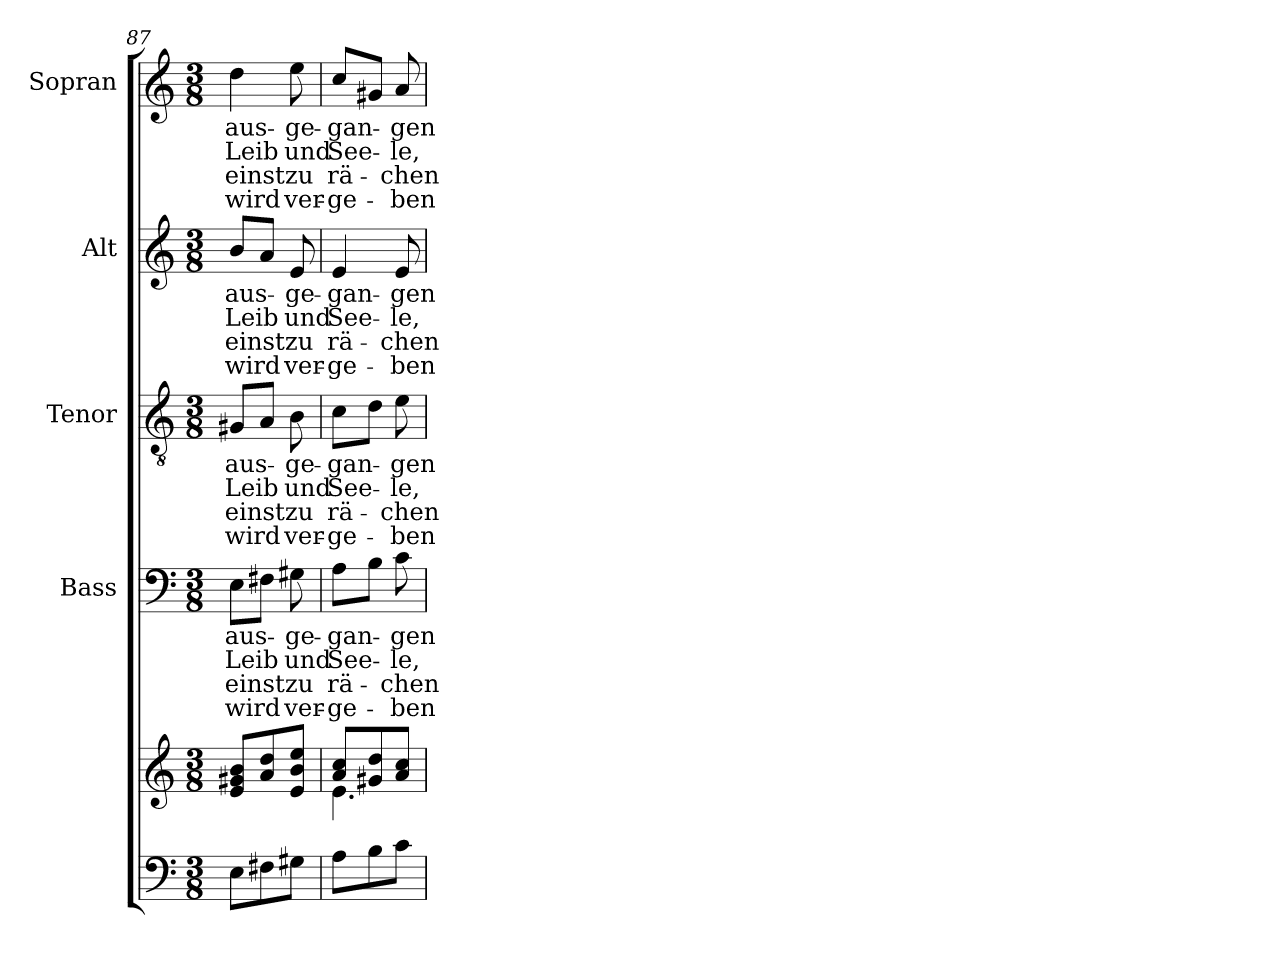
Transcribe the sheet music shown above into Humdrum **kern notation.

**kern	**kern	**kern	**text	**text	**text	**text	**kern	**text	**text	**text	**text	**kern	**text	**text	**text	**text	**kern	**text	**text	**text	**text
*part5	*part5	*part4	*part4	*part4	*part4	*part4	*part3	*part3	*part3	*part3	*part3	*part2	*part2	*part2	*part2	*part2	*part1	*part1	*part1	*part1	*part1
*staff6	*staff5	*staff4	*staff4	*staff4	*staff4	*staff4	*staff3	*staff3	*staff3	*staff3	*staff3	*staff2	*staff2	*staff2	*staff2	*staff2	*staff1	*staff1	*staff1	*staff1	*staff1
*	*	*I"Bass	*	*	*	*	*I"Tenor	*	*	*	*	*I"Alt	*	*	*	*	*I"Sopran	*	*	*	*
*	*	*I'B.	*	*	*	*	*I'T.	*	*	*	*	*I'A.	*	*	*	*	*I'S.	*	*	*	*
*clefF4	*clefG2	*clefF4	*	*	*	*	*clefGv2	*	*	*	*	*clefG2	*	*	*	*	*clefG2	*	*	*	*
*k[]	*k[]	*k[]	*	*	*	*	*k[]	*	*	*	*	*k[]	*	*	*	*	*k[]	*	*	*	*
*C:	*C:	*C:	*	*	*	*	*C:	*	*	*	*	*C:	*	*	*	*	*C:	*	*	*	*
*M3/8	*M3/8	*M3/8	*	*	*	*	*M3/8	*	*	*	*	*M3/8	*	*	*	*	*M3/8	*	*	*	*
=87	=87	=87	=87	=87	=87	=87	=87	=87	=87	=87	=87	=87	=87	=87	=87	=87	=87	=87	=87	=87	=87
!	!	!	!LO:LY:b	!LO:LY:b	!LO:LY:b	!LO:LY:b	!	!LO:LY:b	!LO:LY:b	!LO:LY:b	!LO:LY:b	!	!LO:LY:b	!LO:LY:b	!LO:LY:b	!LO:LY:b	!	!LO:LY:b	!LO:LY:b	!LO:LY:b	!LO:LY:b
8E\L	8e/ 8g#X/ 8b/L	8E\L	aus-	Leib	einst	wird	8G#X/L	aus-	Leib	einst	wird	8b/L	aus-	Leib	einst	wird	4dd\	aus-	Leib	einst	wird
8F#X\	8a/ 8dd/	8F#X\J	.	.	.	.	8A/J	.	.	.	.	8a/J	.	.	.	.	.	.	.	.	.
!	!	!	!LO:LY:b	!LO:LY:b	!LO:LY:b	!LO:LY:b	!	!LO:LY:b	!LO:LY:b	!LO:LY:b	!LO:LY:b	!	!LO:LY:b	!LO:LY:b	!LO:LY:b	!LO:LY:b	!	!LO:LY:b	!LO:LY:b	!LO:LY:b	!LO:LY:b
8G#X\J	8e/ 8b/ 8ee/J	8G#X\	-ge-	und	zu	ver-	8B\	-ge-	und	zu	ver-	8e/	-ge-	und	zu	ver-	8ee\	-ge-	und	zu	ver-
=88	=88	=88	=88	=88	=88	=88	=88	=88	=88	=88	=88	=88	=88	=88	=88	=88	=88	=88	=88	=88	=88
*	*^	*	*	*	*	*	*	*	*	*	*	*	*	*	*	*	*	*	*	*	*
!	!	!	!	!LO:LY:b	!LO:LY:b	!LO:LY:b	!LO:LY:b	!	!LO:LY:b	!LO:LY:b	!LO:LY:b	!LO:LY:b	!	!LO:LY:b	!LO:LY:b	!LO:LY:b	!LO:LY:b	!	!LO:LY:b	!LO:LY:b	!LO:LY:b	!LO:LY:b
8A\L	8a/ 8cc/L	4.e\	8A\L	-gan-	See-	rä-	-ge-	8c\L	-gan-	See-	rä-	-ge-	4e/	-gan-	See-	rä-	-ge-	8cc/L	-gan-	See-	rä-	-ge-
8B\	8g#X/ 8dd/	.	8B\J	.	.	.	.	8d\J	.	.	.	.	.	.	.	.	.	8g#X/J	.	.	.	.
!	!	!	!	!LO:LY:b	!LO:LY:b	!LO:LY:b	!LO:LY:b	!	!LO:LY:b	!LO:LY:b	!LO:LY:b	!LO:LY:b	!	!LO:LY:b	!LO:LY:b	!LO:LY:b	!LO:LY:b	!	!LO:LY:b	!LO:LY:b	!LO:LY:b	!LO:LY:b
8c\J	8a/ 8cc/J	.	8c\	-gen	-le,	-chen	-ben	8e\	-gen	-le,	-chen	-ben	8e/	-gen	-le,	-chen	-ben	8a/	-gen	-le,	-chen	-ben
*	*v	*v	*	*	*	*	*	*	*	*	*	*	*	*	*	*	*	*	*	*	*	*
=	=	=	=	=	=	=	=	=	=	=	=	=	=	=	=	=	=	=	=	=	=
*-	*-	*-	*-	*-	*-	*-	*-	*-	*-	*-	*-	*-	*-	*-	*-	*-	*-	*-	*-	*-	*-
